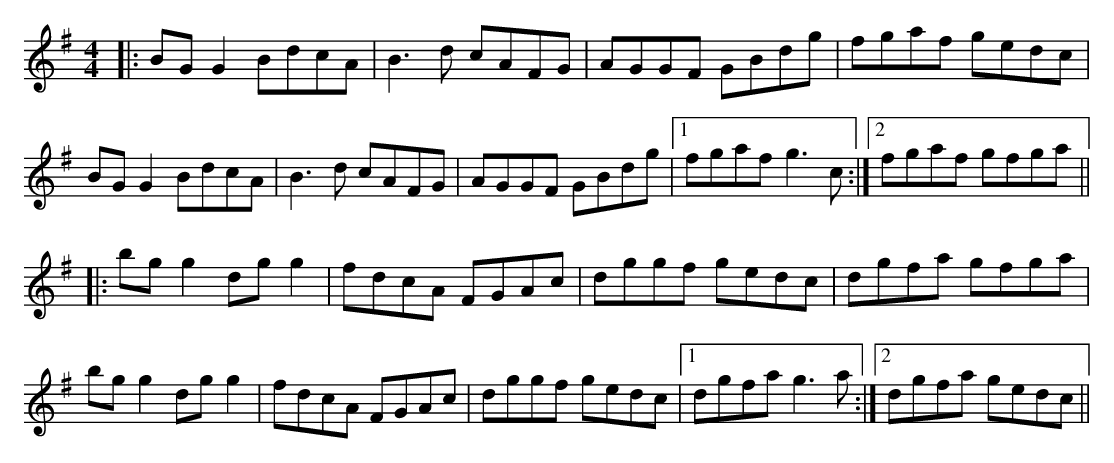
X:1
M:4/4
K:G
|:BG G2 BdcA|B3d cAFG|AGGF GBdg|fgaf gedc|
BG G2 BdcA|B3d cAFG|AGGF GBdg|1 fgaf g3c:|2 fgaf gfga||
|:bg g2 dg g2|fdcA FGAc|dggf gedc|dgfa gfga|
bg g2 dg g2|fdcA FGAc|dggf gedc|1 dgfa g3a:|2 dgfa gedc||
